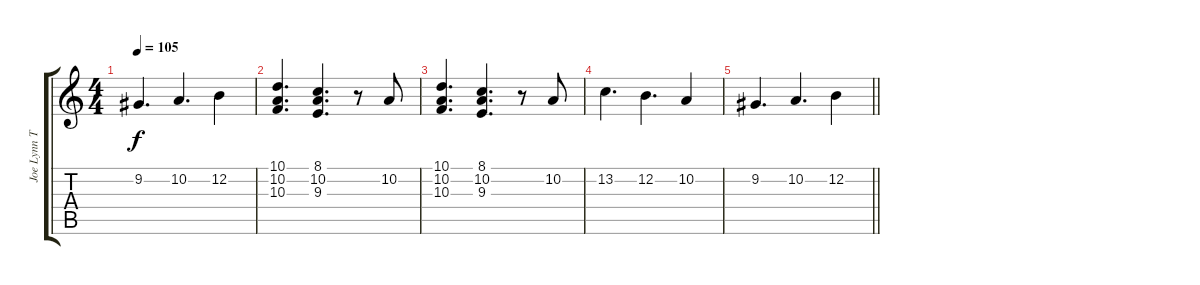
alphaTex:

\track ("Joe Lynn Turner" "Joe Lynn T") {instrument lead2sawtooth}
\staff {score tabs}
\tuning (E4 B3 G3 D3 A2 E2) {hide}
\ts (4 4)
\tempo 105
\clef g2
\ks c
9.2.4{d dy f} 10.2.4{d} 12.2.4 |
(10.1 10.2 10.3).4{d} (8.1 10.2 9.3).4{d} r.8 10.2.8 |
(10.1 10.2 10.3).4{d} (8.1 10.2 9.3).4{d} r.8 10.2.8 |
13.2.4{d} 12.2.4{d} 10.2.4 |
\barLineRight lightlight
9.2.4{d} 10.2.4{d} 12.2.4
